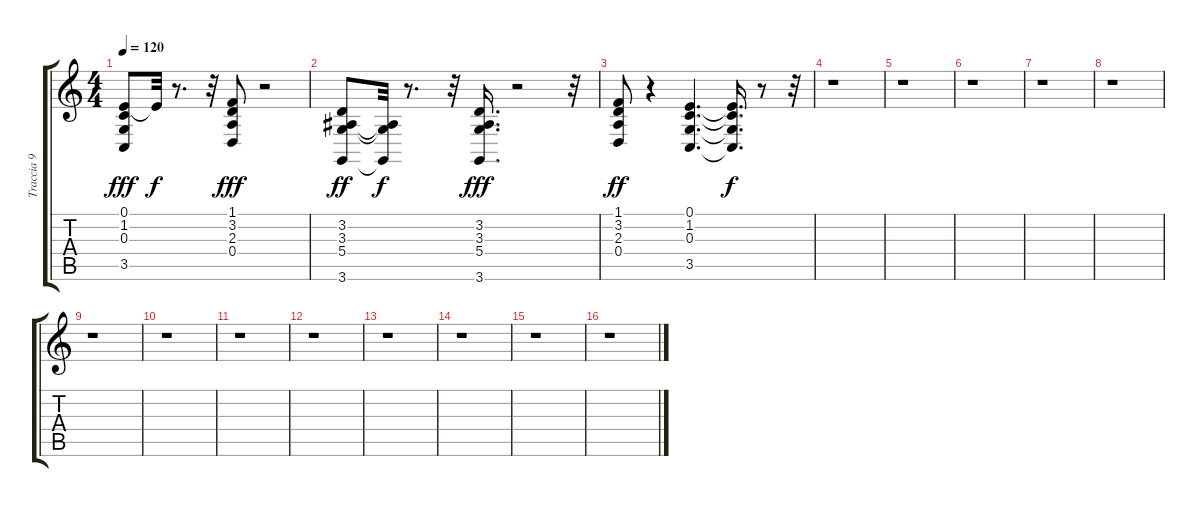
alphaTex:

\track ("Traccia 9" "Traccia 9") {instrument pad3polysynth}
\staff {score tabs}
\tuning (E4 B3 G3 D3 A2 E2) {hide}
\ts (4 4)
\tempo 120
\clef g2
\ks c
(0.1 1.2 0.3 3.5).8{dy fff} 0.1{t}.32{dy f} r.8{d} r.32 (1.1 3.2 2.3 0.4).8{dy fff} r.2 |
(3.2 3.3 5.4 3.6).8{dy ff} (3.3{t} 5.4{t} 3.6{t}).32{dy f} r.8{d} r.32 (3.2 3.3 5.4 3.6).16{d dy fff} r.2 r.32 |
(1.1 3.2 2.3 0.4).8{dy ff} r.4 (0.1 1.2 0.3 3.5).4{d} (0.1{t} 1.2{t} 0.3{t} 3.5{t}).16{d dy f} r.8 r.32 |
r.1 |
r.1 |
r.1 |
r.1 |
r.1 |
r.1 |
r.1 |
r.1 |
r.1 |
r.1 |
r.1 |
r.1 |
r.1
